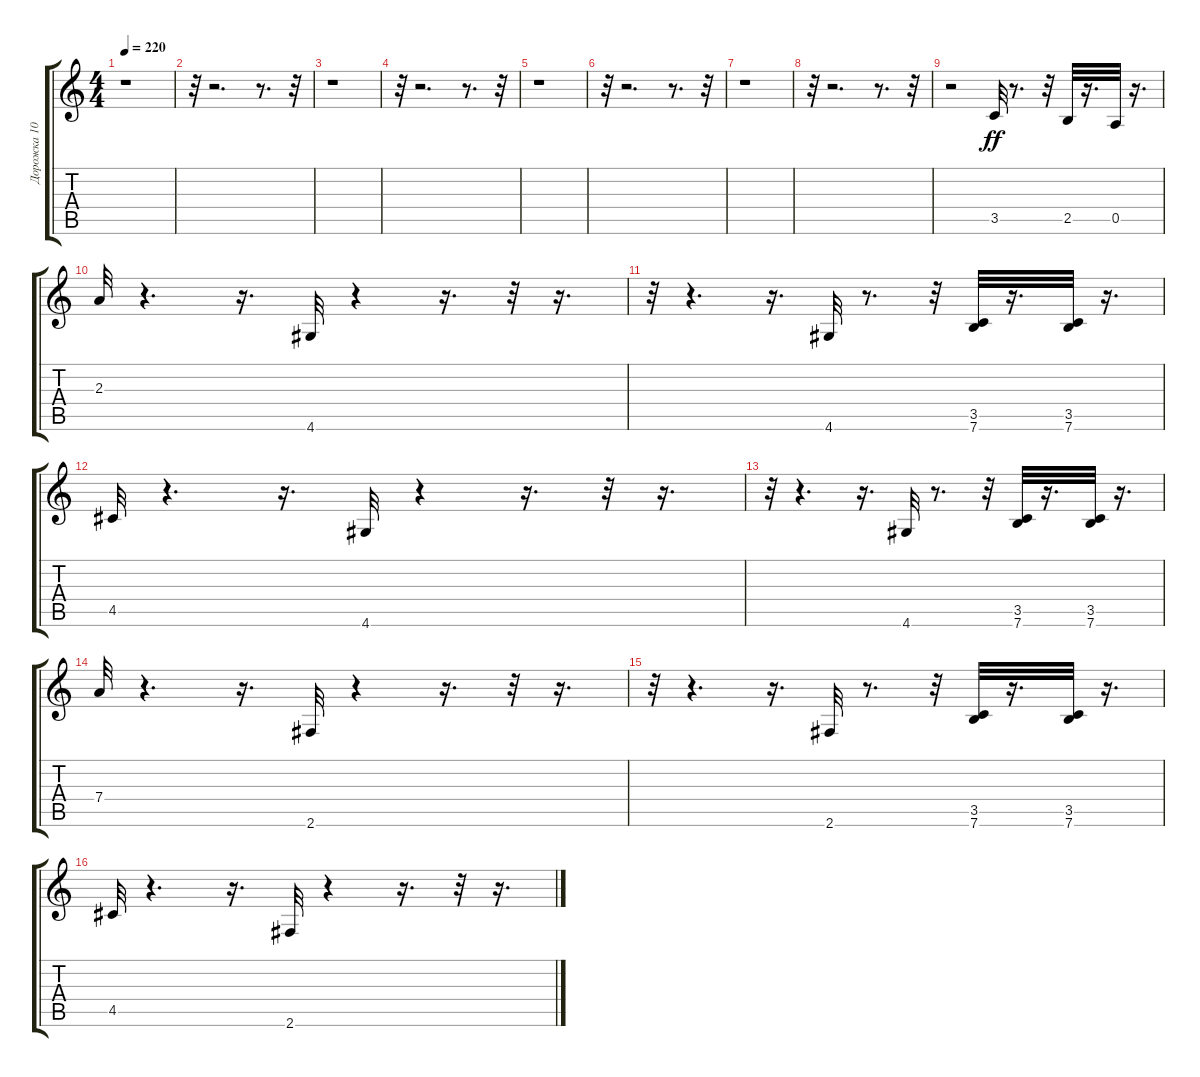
\track ("Дорожка 10" "Дорожка 10") {instrument acousticguitarnylon}
\staff {score tabs}
\tuning (E4 B3 G3 D3 A2 E2) {hide}
\ts (4 4)
\tempo 220
\clef g2
\ks c
r.1{dy ff instrument acousticguitarnylon} |
r.32 r.2{d} r.8{d} r.32 |
r.1 |
r.32 r.2{d} r.8{d} r.32 |
r.1 |
r.32 r.2{d} r.8{d} r.32 |
r.1 |
r.32 r.2{d} r.8{d} r.32 |
r.2 3.5.32 r.8{d} r.32 2.5.32 r.16{d} 0.5.32 r.16{d} |
2.3.32 r.4{d} r.16{d} 4.6.32 r.4 r.16{d} r.32 r.16{d} |
r.32 r.4{d} r.16{d} 4.6.32 r.8{d} r.32 (3.5 7.6).32 r.16{d} (3.5 7.6).32 r.16{d} |
4.5.32 r.4{d} r.16{d} 4.6.32 r.4 r.16{d} r.32 r.16{d} |
r.32 r.4{d} r.16{d} 4.6.32 r.8{d} r.32 (3.5 7.6).32 r.16{d} (3.5 7.6).32 r.16{d} |
7.4.32 r.4{d} r.16{d} 2.6.32 r.4 r.16{d} r.32 r.16{d} |
r.32 r.4{d} r.16{d} 2.6.32 r.8{d} r.32 (3.5 7.6).32 r.16{d} (3.5 7.6).32 r.16{d} |
4.5.32 r.4{d} r.16{d} 2.6.32 r.4 r.16{d} r.32 r.16{d}
